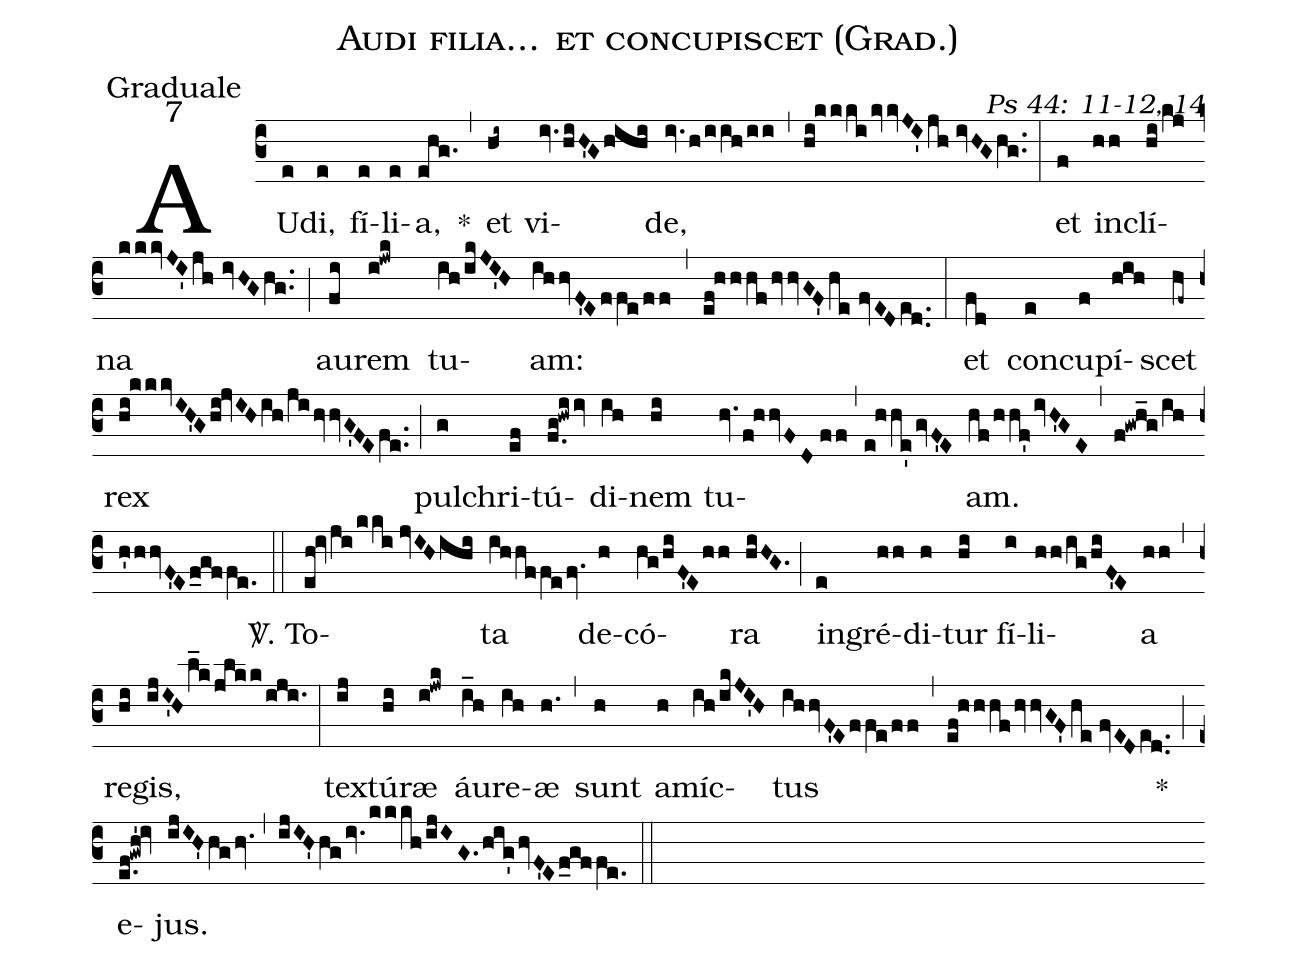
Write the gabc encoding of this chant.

name: Audi filia... et concupiscet (Grad.);
office-part: Graduale;
mode: 7;
commentary: Ps 44: 11-12, 14;
%%
(c3) AU(e)di,(e) fí(e)li(e)a,(ehg.) *(,) et(hi~) vi(iv.hiH'G/hihi)de,(iv.h/iih/ii) (,) (hi!kkki/kvvJI'jh//ivHG/hg..) (:)
et(f) in(hh)clí(hi/kj)na(kkkvJI'/jh//ivHG/hg..) (;) au(fi)rem(i!jwk) tu(ih/ikJI'H)am:(ihhvF'E/ffe/ff) (,) (ef!hhhf/hvvGF'/he//fvED/ed..) (:)
et(fd) con(e)cu(f)pí(hih)scet(hf~) rex(hi!kkkvIH'G/hi!jvIH/ih/ji/hvvG'FE/fe..) (;) pul(g)chri(ef)tú(f.g!hwiiv)di(ih)nem(hi) tu(hv.f!hhvFD//ff,e!hhe'/gvF'E)am.(hf/hhf'/ivH'GE) (,) (f!gwh_g/ihh'hhvF'E/f_gffe.) (::)
<sp>V/</sp>. To(eh!ivji/kki//jvIH/ihi)ta(ihhffe/fv.) de(h)có(hg/hiF'E/hh)ra(hiHG.) (;) in(e)gré(hh)di(h)tur(hi) fí(i)li(hh/ig/hiF'E)a(hh) (,) re(hi)gis,(ijI'Hl_k/jlkk/iji.) (:)
tex(ij)tú(hi)ræ(i!jwk) áu(i_h)re(ih)æ(h.) (,) sunt(h) a(h)míc(ih/ikJI'H)tus(ihhvF'E/ffe/ff) (,) (ef!hhhf/hvvGF'/he//fvEDed..) *(;) e(e.f!gwh'!iv)jus.(ijIH'hg/hv.) (,) (ijIH'hg/iv./kkkh/ijIG./hig'/hvF'E/f_gffe.) (::)
